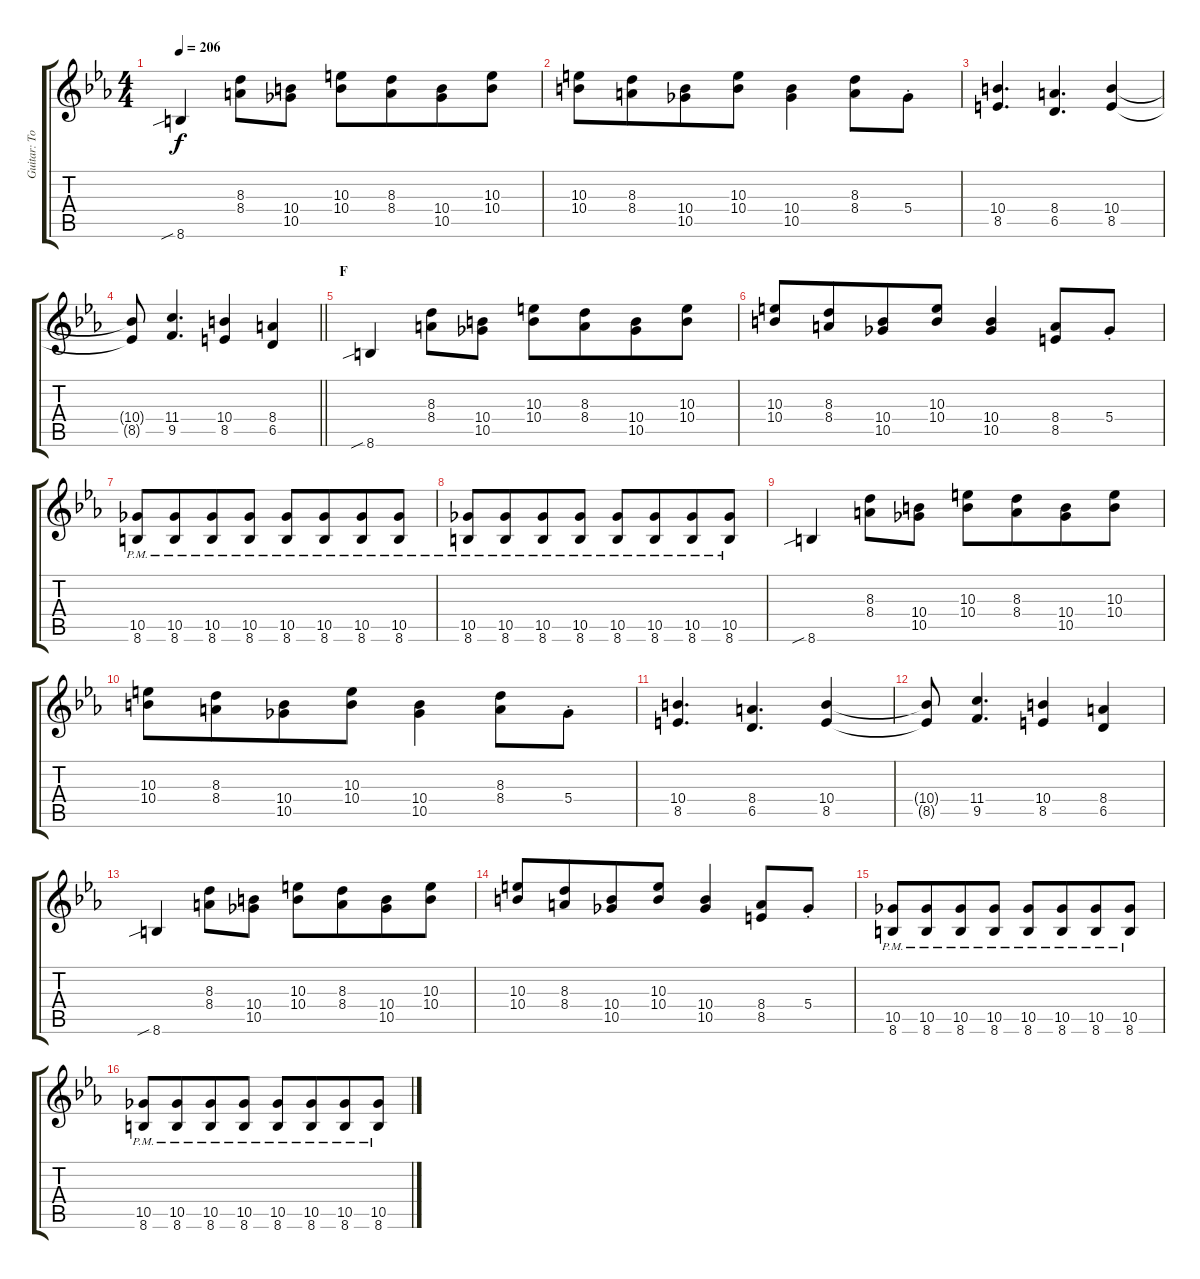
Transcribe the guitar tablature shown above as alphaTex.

\track ("Guitar: Tony" "Guitar: To") {instrument distortionguitar}
\staff {score tabs}
\tuning (Eb4 Bb3 Gb3 Db3 Ab2 Eb2) {hide}
\ts (4 4)
\tempo 206
\clef g2
\ks eb
8.6{sib}.4{dy f} (8.3 8.4).8 (10.4 10.5).8 (10.3 10.4).8 (8.3 8.4).8{beam merge} (10.4 10.5).8 (10.3 10.4).8 |
(10.3 10.4).8 (8.3 8.4).8{beam merge} (10.4 10.5).8 (10.3 10.4).8{beam merge} (10.4 10.5).4{beam merge} (8.3 8.4).8 5.4{st}.8 |
(10.4 8.5).4{d} (8.4 6.5).4{d} (10.4 8.5).4 |
\barLineRight lightlight
(10.4{t} 8.5{t}).8 (11.4 9.5).4{d} (10.4 8.5).4 (8.4 6.5).4 |
\section ("" "F")
8.6{sib}.4 (8.3 8.4).8 (10.4 10.5).8 (10.3 10.4).8 (8.3 8.4).8{beam merge} (10.4 10.5).8 (10.3 10.4).8 |
(10.3 10.4).8 (8.3 8.4).8{beam merge} (10.4 10.5).8 (10.3 10.4).8{beam merge} (10.4 10.5).4{beam merge} (8.4 8.5).8 5.4{st}.8 |
(10.5{pm} 8.6{pm}).8 (10.5{pm} 8.6{pm}).8{beam merge} (10.5{pm} 8.6{pm}).8 (10.5{pm} 8.6{pm}).8 (10.5{pm} 8.6{pm}).8 (10.5{pm} 8.6{pm}).8{beam merge} (10.5{pm} 8.6{pm}).8 (10.5{pm} 8.6{pm}).8 |
(10.5{pm} 8.6{pm}).8 (10.5{pm} 8.6{pm}).8{beam merge} (10.5{pm} 8.6{pm}).8 (10.5{pm} 8.6{pm}).8 (10.5{pm} 8.6{pm}).8 (10.5{pm} 8.6{pm}).8{beam merge} (10.5{pm} 8.6{pm}).8 (10.5{pm} 8.6{pm}).8 |
8.6{sib}.4 (8.3 8.4).8 (10.4 10.5).8 (10.3 10.4).8 (8.3 8.4).8{beam merge} (10.4 10.5).8 (10.3 10.4).8 |
(10.3 10.4).8 (8.3 8.4).8{beam merge} (10.4 10.5).8 (10.3 10.4).8{beam merge} (10.4 10.5).4{beam merge} (8.3 8.4).8 5.4{st}.8 |
(10.4 8.5).4{d} (8.4 6.5).4{d} (10.4 8.5).4 |
(10.4{t} 8.5{t}).8 (11.4 9.5).4{d} (10.4 8.5).4 (8.4 6.5).4 |
8.6{sib}.4 (8.3 8.4).8 (10.4 10.5).8 (10.3 10.4).8 (8.3 8.4).8{beam merge} (10.4 10.5).8 (10.3 10.4).8 |
(10.3 10.4).8 (8.3 8.4).8{beam merge} (10.4 10.5).8 (10.3 10.4).8{beam merge} (10.4 10.5).4{beam merge} (8.4 8.5).8 5.4{st}.8 |
(10.5{pm} 8.6{pm}).8 (10.5{pm} 8.6{pm}).8{beam merge} (10.5{pm} 8.6{pm}).8 (10.5{pm} 8.6{pm}).8 (10.5{pm} 8.6{pm}).8 (10.5{pm} 8.6{pm}).8{beam merge} (10.5{pm} 8.6{pm}).8 (10.5{pm} 8.6{pm}).8 |
(10.5{pm} 8.6{pm}).8 (10.5{pm} 8.6{pm}).8{beam merge} (10.5{pm} 8.6{pm}).8 (10.5{pm} 8.6{pm}).8 (10.5{pm} 8.6{pm}).8 (10.5{pm} 8.6{pm}).8{beam merge} (10.5{pm} 8.6{pm}).8 (10.5{pm} 8.6{pm}).8
